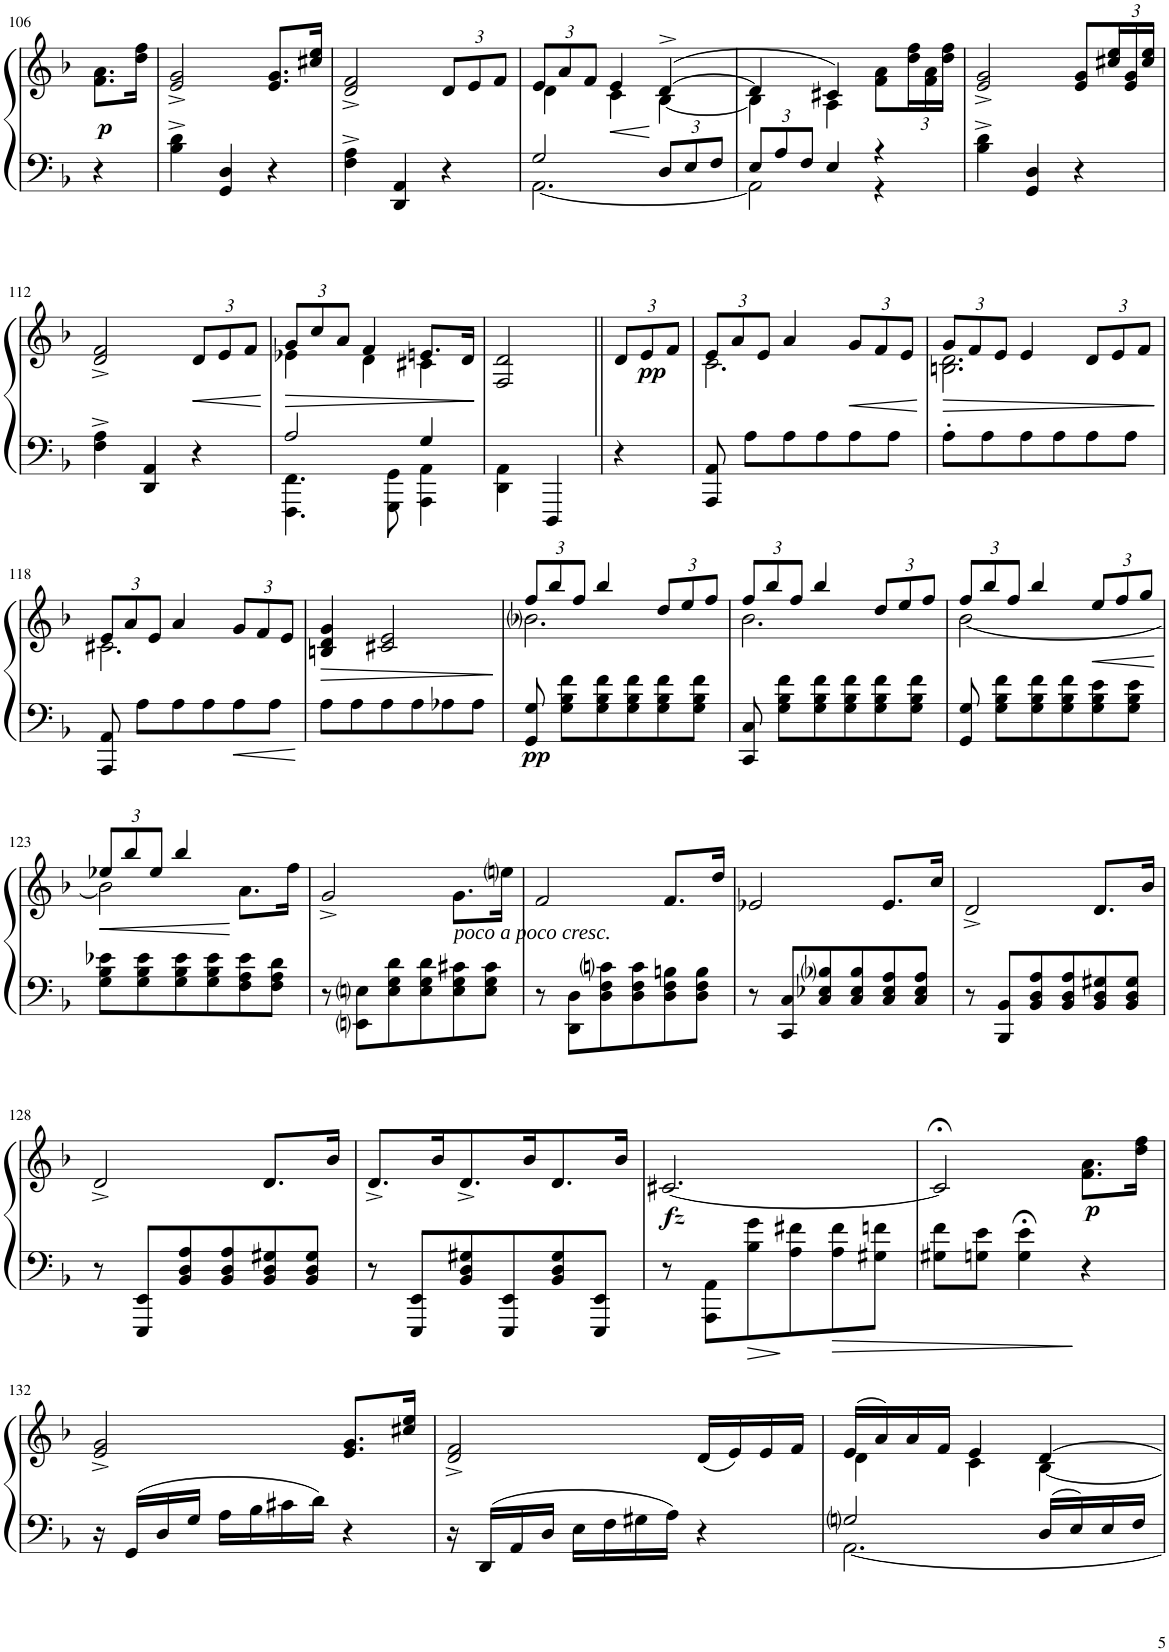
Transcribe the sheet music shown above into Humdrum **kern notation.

**kern	**kern	**dynam
*part1	*part1	*part1
*staff2	*staff1	*staff1/2
*I"Midi_1	*	*
!!LO:PB:g=z
*clefF4	*clefG2	*
*k[b-]	*k[b-]	*
*F:	*F:	*
*M3/4	*M3/4	*
=106	=106	=106
*^	*^	*
!	!	!	!	!LO:DY:b
4r	4ryy	8.f\ 8.a\L	4ryy	p
.	.	16dd\ 16ff\Jk	.	.
=107	=107	=107	=107	=107
4B-\^ 4d\^	2ryy	2e/^ 2g/^	2ryy	.
4GG/ 4D/	.	.	.	.
4r	4ryy	8.e/ 8.g/L	4ryy	.
.	.	16cc#X/ 16ee/Jk	.	.
=108	=108	=108	=108	=108
4F\^ 4A\^	2ryy	2d/^ 2f/^	2ryy	.
4DD/ 4AA/	.	.	.	.
*	*	*Xbrackettup	*	*
4r	4ryy	12d/L	4ryy	.
.	.	12e/	.	.
.	.	12f/J	.	.
=109	=109	=109	=109	=109
2G/	[2.AA\	12e/L	4d\	.
.	.	12a/	.	.
.	.	12f/J	.	.
!	!	!	!	!LO:HP:b
.	.	4e/	4c\	<
*Xbrackettup	*	*	*	*
12D/L	.	([4d^/	[4B-\	[
12E/	.	.	.	.
12F/J	.	.	.	.
=110	=110	=110	=110	=110
12E/L	2AA\]	4d/]	4B-\]	.
12A/	.	.	.	.
12F/J	.	.	.	.
4E/	.	4c#X/)	4A\	.
4r	4r	8f\ 8a\L	4ryy	.
.	.	24dd\ 24ff\L	.	.
.	.	24f\ 24a\	.	.
.	.	24dd\ 24ff\JJ	.	.
=111	=111	=111	=111	=111
4B-\^ 4d\^	2ryy	2e/^ 2g/^	2ryy	.
4GG/ 4D/	.	.	.	.
4r	4ryy	8e/ 8g/L	4ryy	.
.	.	24cc#X/ 24ee/L	.	.
.	.	24e/ 24g/	.	.
.	.	24cc#/ 24ee/JJ	.	.
!!LO:LB:g=z	!!
=112	=112	=112	=112	=112
4F\^ 4A\^	2ryy	2d/^ 2f/^	2ryy	.
4DD/ 4AA/	.	.	.	.
!	!	!	!	!LO:HP:b
4r	4ryy	12d/L	4ryy	<
.	.	12e/	.	.
.	.	12f/J	.	.
*v	*v	*	*	*
*	*v	*v	*
.	.	[
=113	=113	=113
*^	*	*
!	!	!	!LO:HP:b
*	*	*^	*
2A/	4.FFF\ 4.FF\	12g/L	4e-X\	>
.	.	12cc/	.	.
.	.	12a/J	.	.
.	.	4f/	4d\	.
.	8GGG\ 8GG\	.	.	.
4G/	4AAA\ 4AA\	8.en/L	4c#X\	.
.	.	16d/Jk	.	.
*v	*v	*	*	*
*	*v	*v	*
.	.	]
=114	=114	=114
*^	*^	*
4DD\ 4AA\	2ryy	2F/ 2d/	2ryy	.
4DDD/	.	.	.	.
=115||	=115||	=115||	=115||	=115||
4r	4ryy	12d/L	4ryy	.
!	!	!	!	!LO:DY:b
.	.	12e/	.	pp
.	.	12f/J	.	.
=116	=116	=116	=116	=116
8AAA/ 8AA/	2ryy	12e/L	2.c\	.
.	.	12a/	.	.
8A\L	.	.	.	.
.	.	12e/J	.	.
8A\	.	4a/	.	.
8A\	.	.	.	.
!	!	!	!	!LO:HP:b
8A\	4ryy	12g/L	.	<
.	.	12f/	.	.
8A\J	.	.	.	.
.	.	12e/J	.	.
*v	*v	*	*	*
*	*v	*v	*
.	.	[
=117	=117	=117
*^	*	*
!	!	!	!LO:HP:b
*	*	*^	*
8A'\L	2ryy	12g/L	2.Bn\ 2.d\	>
.	.	12f/	.	.
8A\	.	.	.	.
.	.	12e/J	.	.
8A\	.	4e/	.	.
8A\	.	.	.	.
8A\	4ryy	12d/L	.	.
.	.	12e/	.	.
8A\J	.	.	.	.
.	.	12f/J	.	.
*v	*v	*	*	*
*	*v	*v	*
.	.	]
!!LO:LB:g=z
=118	=118	=118
*	*^	*
8AAA/ 8AA/	12e/L	2.c#X\	.
.	12a/	.	.
8A\L	.	.	.
.	12e/J	.	.
8A\	4a/	.	.
8A\	.	.	.
8A\	12g/L	.	.
.	12f/	.	.
8A\J	.	.	.
.	12e/J	.	.
=119	=119	=119	=119
!	!	!	!LO:HP:b
8A\L	4Bn/ 4d/ 4g/	2ryy	>
8A\	.	.	.
8A\	2c#X/ 2e/	.	.
8A\	.	.	.
8A-X\	.	4ryy	.
8A-\J	.	.	.
*	*v	*v	*
.	.	]
=120	=120	=120
*	*^	*
!	!	!	!LO:DY:b=2
8GG/ 8G/	12ff/L	2.b-i\	pp
.	12bb-/	.	.
8G\ 8B-\ 8f\L	.	.	.
.	12ff/J	.	.
8G\ 8B-\ 8f\	4bb-/	.	.
8G\ 8B-\ 8f\	.	.	.
8G\ 8B-\ 8f\	12dd/L	.	.
.	12ee/	.	.
8G\ 8B-\ 8f\J	.	.	.
.	12ff/J	.	.
=121	=121	=121	=121
8CC/ 8C/	12ff/L	2.b-\	.
.	12bb-/	.	.
8G\ 8B-\ 8f\L	.	.	.
.	12ff/J	.	.
8G\ 8B-\ 8f\	4bb-/	.	.
8G\ 8B-\ 8f\	.	.	.
8G\ 8B-\ 8f\	12dd/L	.	.
.	12ee/	.	.
8G\ 8B-\ 8f\J	.	.	.
.	12ff/J	.	.
=122	=122	=122	=122
8GG/ 8G/	12ff/L	[2b-\	.
.	12bb-/	.	.
8G\ 8B-\ 8f\L	.	.	.
.	12ff/J	.	.
8G\ 8B-\ 8f\	4bb-/	.	.
8G\ 8B-\ 8f\	.	.	.
!	!	!	!LO:HP:b
8G\ 8B-\ 8e\	12ee/L	4ryy	<
.	12ff/	.	.
8G\ 8B-\ 8e\J	.	.	.
.	12gg/J	.	.
*	*v	*v	*
.	.	[
!!LO:LB:g=z
=123	=123	=123
!	!	!LO:HP:b
*	*^	*
8G\ 8B-\ 8e-X\L	12ee-X/L	2b-\]	<
.	12bb-/	.	.
8G\ 8B-\ 8e-\	.	.	.
.	12ee-/J	.	.
8G\ 8B-\ 8e-\	4bb-/	.	.
8G\ 8B-\ 8e-\	.	.	.
8F\ 8A\ 8e-\	8.a\L	4ryy	[
8F\ 8A\ 8d\J	.	.	.
.	16ff\Jk	.	.
=124	=124	=124	=124
8r	2g^/	2ryy	.
8EEni\ 8Eni\L	.	.	.
8E\ 8G\ 8d\	.	.	.
8E\ 8G\ 8d\	.	.	.
!LO:TX:a:i:t=poco a poco cresc.	!	!	!
8E\ 8G\ 8c#X\	8.g\L	4ryy	.
8E\ 8G\ 8c#\J	.	.	.
.	16eeni\Jk	.	.
=125	=125	=125	=125
8r	2f/	2ryy	.
8DD\ 8D\L	.	.	.
8D\ 8F\ 8cni\	.	.	.
8D\ 8F\ 8c\	.	.	.
8D\ 8F\ 8Bn\	8.f/L	4ryy	.
8D\ 8F\ 8B\J	.	.	.
.	16dd/Jk	.	.
=126	=126	=126	=126
8r	2e-X/	2ryy	.
8CC/ 8C/L	.	.	.
8C/ 8E-X/ 8B-i/	.	.	.
8C/ 8E-/ 8B-/	.	.	.
8C/ 8E-/ 8A/	8.e-/L	4ryy	.
8C/ 8E-/ 8A/J	.	.	.
.	16cc/Jk	.	.
=127	=127	=127	=127
8r	2d^/	2ryy	.
8BBB-/ 8BB-/L	.	.	.
8BB-/ 8D/ 8A/	.	.	.
8BB-/ 8D/ 8A/	.	.	.
8BB-/ 8D/ 8G#X/	8.d/L	4ryy	.
8BB-/ 8D/ 8G#/J	.	.	.
.	16b-/Jk	.	.
*	*v	*v	*
!!LO:LB:g=z
=128	=128	=128
8r	2d^/	.
8EEE/ 8EE/L	.	.
8BB-/ 8D/ 8A/	.	.
8BB-/ 8D/ 8A/	.	.
8BB-/ 8D/ 8G#X/	8.d/L	.
8BB-/ 8D/ 8G#/J	.	.
.	16b-/Jk	.
=129	=129	=129
8r	8.d^/L	.
8EEE/ 8EE/L	.	.
.	16b-/K	.
8BB-/ 8D/ 8G#X/	8.d^/	.
8EEE/ 8EE/	.	.
.	16b-/K	.
8BB-/ 8D/ 8G#/	8.d/	.
8EEE/ 8EE/J	.	.
.	16b-/Jk	.
=130	=130	=130
!	!	!LO:DY:b
8r	[2.c#X/	fz
8AAA\ 8AA\L	.	.
8B-\ 8g\	.	.
8A\ 8f#X\	.	.
8A\ 8f#\	.	.
8G#X\ 8fn\J	.	.
=131	=131	=131
8G#X\ 8f\L	2c#;</]	.
8Gn\ 8e\J	.	.
4G\;< 4e\;<	.	.
!	!	!LO:DY:b
4r	8.f\ 8.a\L	p
.	16dd\ 16ff\Jk	.
!!LO:LB:g=z
=132	=132	=132
*^	*^	*
16r	2ryy	2e/^ 2g/^	2ryy	.
16GG/LL	.	.	.	.
16D/	.	.	.	.
16G/JJ	.	.	.	.
16A\LL	.	.	.	.
16B-\	.	.	.	.
16c#X\	.	.	.	.
16d\JJ	.	.	.	.
4r	4ryy	8.e/ 8.g/L	4ryy	.
.	.	16cc#X/ 16ee/Jk	.	.
=133	=133	=133	=133	=133
16r	2ryy	2d/^ 2f/^	2ryy	.
16DD/LL	.	.	.	.
16AA/	.	.	.	.
16D/JJ	.	.	.	.
16E\LL	.	.	.	.
16F\	.	.	.	.
16G#X\	.	.	.	.
16A\JJ	.	.	.	.
4r	4ryy	(16d/LL	4ryy	.
.	.	16e/)	.	.
.	.	16e/	.	.
.	.	16f/JJ	.	.
=134	=134	=134	=134	=134
2Gni/	[2.AA\	(16e/LL	4d\	.
.	.	16a/)	.	.
.	.	16a/	.	.
.	.	16f/JJ	.	.
.	.	4e/	4c\	.
16D/LL	.	[4d/	[4B-\	.
16E/	.	.	.	.
16E/	.	.	.	.
16F/JJ	.	.	.	.
*v	*v	*	*	*
*	*v	*v	*
=	=	=
*-	*-	*-
